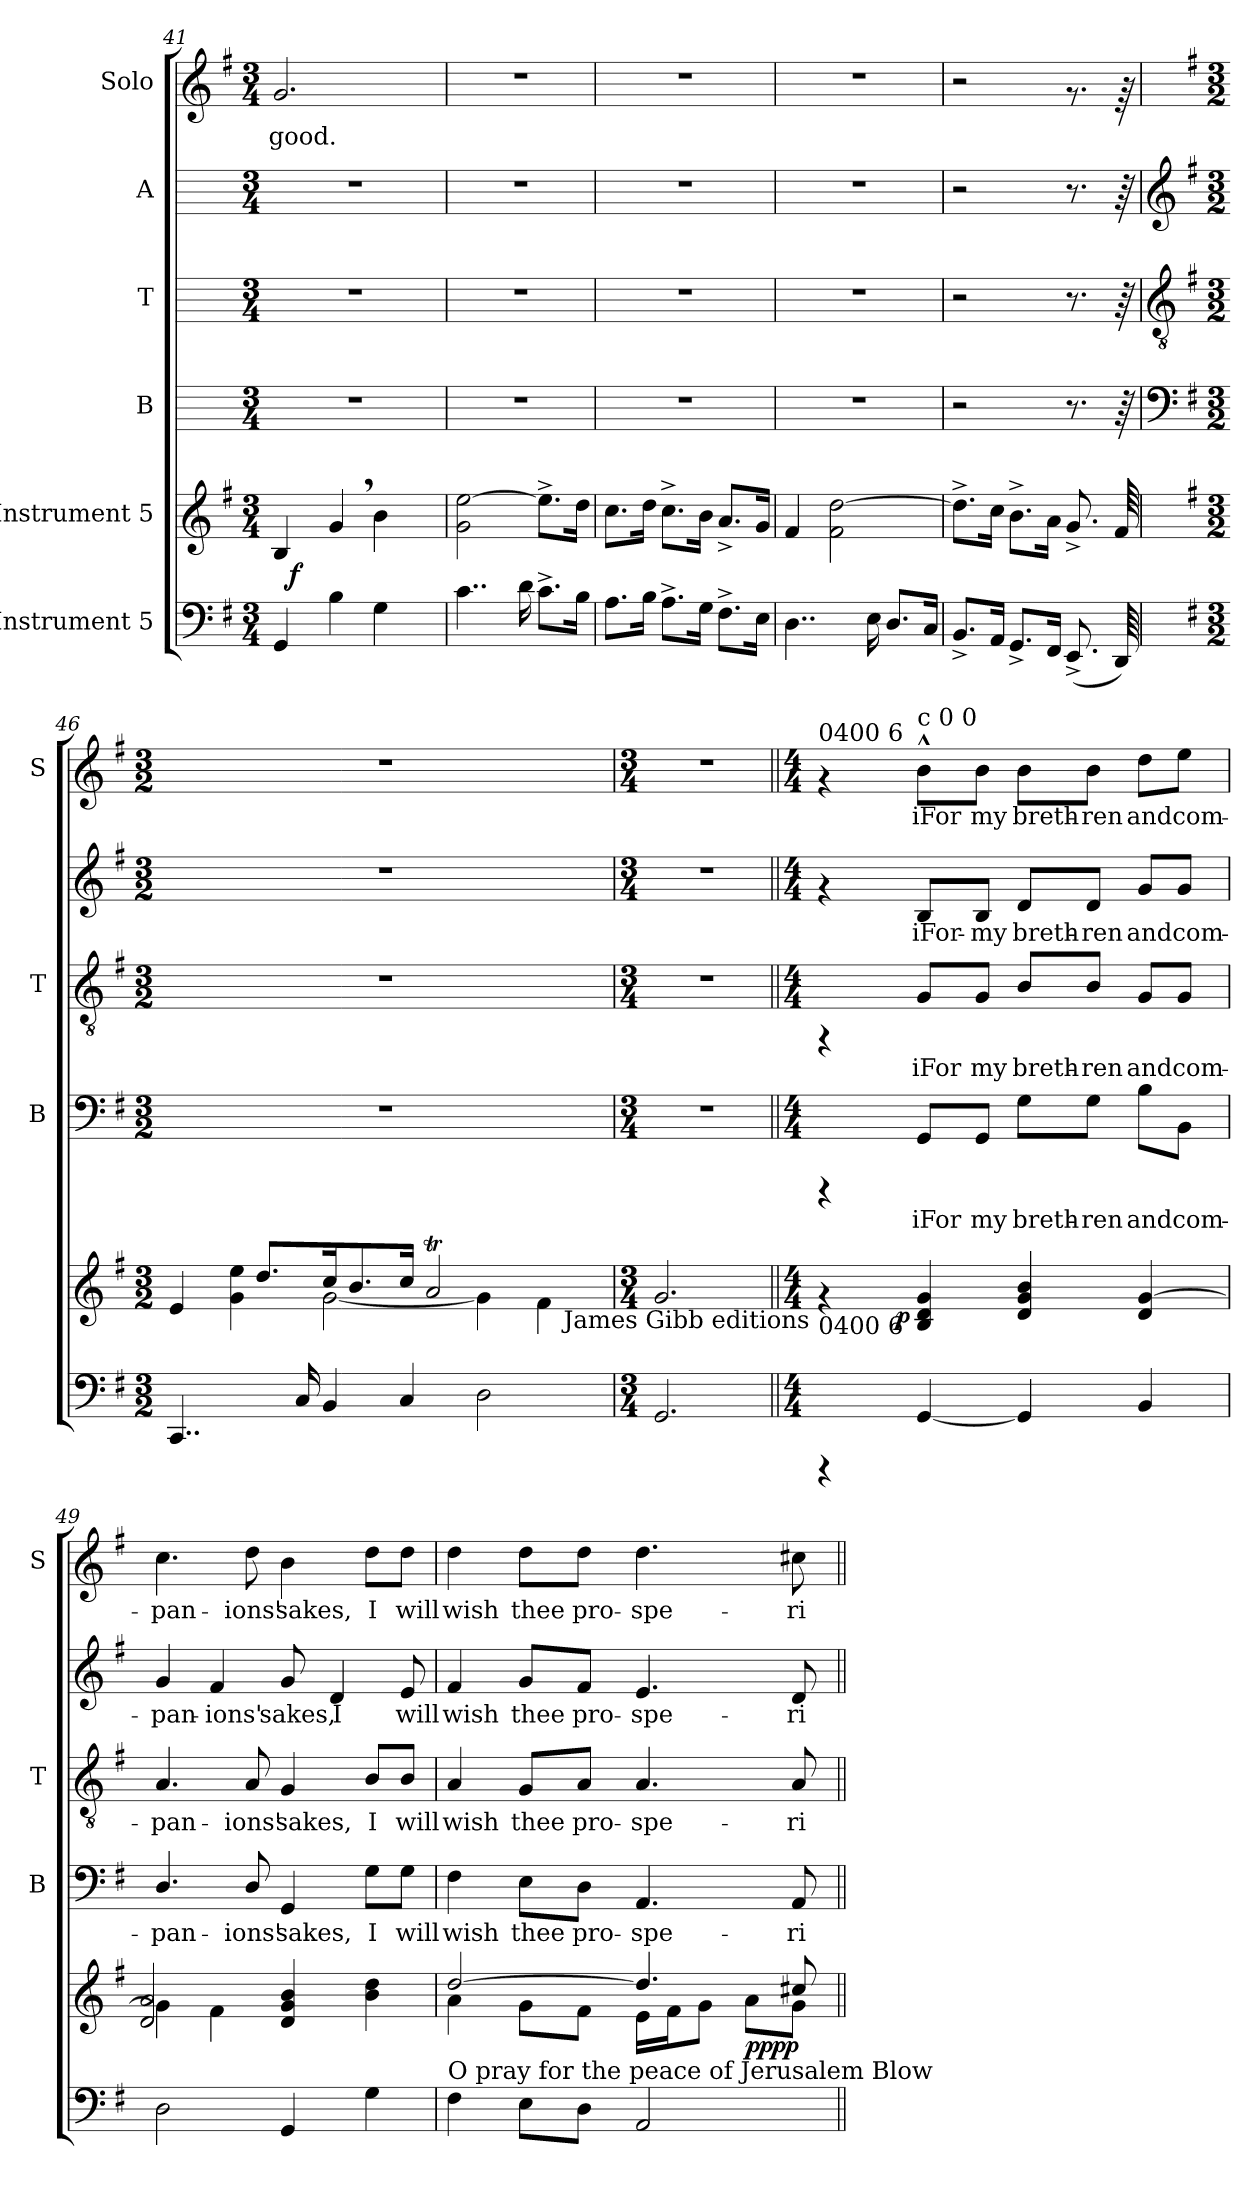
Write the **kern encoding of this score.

**kern	**kern	**dynam	**kern	**text	**kern	**text	**kern	**text	**kern	**text
*part6	*part5	*part5	*part4	*part4	*part3	*part3	*part2	*part2	*part1	*part1
*staff6	*staff5	*staff5	*staff4	*staff4	*staff3	*staff3	*staff2	*staff2	*staff1	*staff1
*I"Instrument 5	*I"Instrument 5	*	*I"B	*	*I"T	*	*I"A	*	*I"Solo	*
*	*	*	*I'B	*	*I'T	*	*	*	*I'S	*
*clefF4	*clefG2	*	*	*	*	*	*	*	*clefG2	*
*k[f#]	*k[f#]	*	*k[]	*	*k[]	*	*k[]	*	*k[f#]	*
*G:	*G:	*	*C:	*	*C:	*	*C:	*	*G:	*
*M3/4	*M3/4	*	*M3/4	*	*M3/4	*	*M3/4	*	*M3/4	*
=41	=41	=41	=41	=41	=41	=41	=41	=41	=41	=41
!	!	!	!	!	!	!	!	!	!	!LO:LY:b:cj
*	*^	*	*	*	*	*	*	*	*	*
4GG/	4B/	32.ryy	.	2.r	.	2.r	.	2.r	.	2.g/	good.
!	!	!	!LO:DY:b	!	!	!	!	!	!	!	!
.	.	2ryy	f	.	.	.	.	.	.	.	.
4B\	4g,>/	.	.	.	.	.	.	.	.	.	.
4G\	4b\	.	.	.	.	.	.	.	.	.	.
.	.	8ryy	.	.	.	.	.	.	.	.	.
.	.	16ryy	.	.	.	.	.	.	.	.	.
.	.	64ryy	.	.	.	.	.	.	.	.	.
*	*v	*v	*	*	*	*	*	*	*	*	*
=42	=42	=42	=42	=42	=42	=42	=42	=42	=42	=42
4..c\	2g\ [>2ee\	.	2.r	.	2.r	.	2.r	.	2.r	.
16d\	.	.	.	.	.	.	.	.	.	.
8.c^<\L	8.ee^<\L]	.	.	.	.	.	.	.	.	.
16B\J	16dd\J	.	.	.	.	.	.	.	.	.
=43	=43	=43	=43	=43	=43	=43	=43	=43	=43	=43
8.A\L	8.cc\L	.	2.r	.	2.r	.	2.r	.	2.r	.
16B\J	16dd\J	.	.	.	.	.	.	.	.	.
8.A^<\L	8.cc^<\L	.	.	.	.	.	.	.	.	.
16G\J	16b\J	.	.	.	.	.	.	.	.	.
8.F#^<\L	8.a^>/L	.	.	.	.	.	.	.	.	.
16E\J	16g/J	.	.	.	.	.	.	.	.	.
=44	=44	=44	=44	=44	=44	=44	=44	=44	=44	=44
4..D\	4f#/	.	2.r	.	2.r	.	2.r	.	2.r	.
.	2f#\ [>2dd\	.	.	.	.	.	.	.	.	.
16E\	.	.	.	.	.	.	.	.	.	.
8.D/L	.	.	.	.	.	.	.	.	.	.
16C/J	.	.	.	.	.	.	.	.	.	.
=45	=45	=45	=45	=45	=45	=45	=45	=45	=45	=45
*^	*	*	*	*	*	*	*	*	*	*
2ryy	8.BB^>/L	8.dd^<\L]	.	2r	.	2r	.	2r	.	2r	.
.	16AA/J	16cc\J	.	.	.	.	.	.	.	.	.
.	8.GG^>/L	8.b^<\L	.	.	.	.	.	.	.	.	.
.	16FF#/J	16a\J	.	.	.	.	.	.	.	.	.
(<8.EE^>/	8ryy	8.g^>/	.	8.r	.	8.r	.	8.r	.	8.rf	.
.	16ryy	.	.	.	.	.	.	.	.	.	.
64DD/)	64ryy	64f#/	.	64r	.	64r	.	64r	.	64rf	.
*v	*v	*	*	*	*	*	*	*	*	*	*
!!LO:PB:g=z
=46	=46	=46	=46	=46	=46	=46	=46	=46	=46	=46
*	*	*	*clefF4	*	*clefGv2	*	*clefG2	*	*	*
*	*	*	*k[f#]	*	*k[f#]	*	*k[f#]	*	*	*
*	*	*	*G:	*	*G:	*	*G:	*	*	*
*M3/2	*M3/2	*	*M3/2	*	*M3/2	*	*M3/2	*	*M3/2	*
*	*^	*	*	*	*	*	*	*	*	*
4..CC/	4e/	4ryy	.	1.r	.	1.r	.	1.r	.	1.r	.
.	16ryy	4g\ 4ee\	.	.	.	.	.	.	.	.	.
.	8.dd/L	.	.	.	.	.	.	.	.	.	.
16C/	.	.	.	.	.	.	.	.	.	.	.
4BB/	16cc/	[<2g\	.	.	.	.	.	.	.	.	.
.	8.b/	.	.	.	.	.	.	.	.	.	.
4C/	16cc/J	.	.	.	.	.	.	.	.	.	.
.	2aT/	.	.	.	.	.	.	.	.	.	.
2D\	.	4g\]	.	.	.	.	.	.	.	.	.
.	.	4f#\	.	.	.	.	.	.	.	.	.
!	!LO:TX:b:t=James Gibb editions	!	!	!	!	!	!	!	!	!	!
.	8.ryy	.	.	.	.	.	.	.	.	.	.
*	*v	*v	*	*	*	*	*	*	*	*	*
=47	=47	=47	=47	=47	=47	=47	=47	=47	=47	=47
*M3/4	*M3/4	*	*M3/4	*	*M3/4	*	*M3/4	*	*M3/4	*
2.GG/	2.g/	.	2.r	.	2.r	.	2.r	.	2.r	.
=48||	=48||	=48||	=48||	=48||	=48||	=48||	=48||	=48||	=48||	=48||
*M4/4	*M4/4	*	*M4/4	*	*M4/4	*	*M4/4	*	*M4/4	*
*	*^	*	*	*	*	*	*	*	*	*
!	!	!	!	!	!	!	!	!	!	!LO:TX:a:t=0400 6	!
!	!LO:TX:b:t=0400 6	!	!	!	!	!	!	!	!	!	!
4rCCC	4rf	8ryy	.	4rCCC	.	4rFF	.	4rf	.	4rf	.
.	.	16ryy	.	.	.	.	.	.	.	.	.
.	.	64ryy	.	.	.	.	.	.	.	.	.
!	!	!	!LO:DY:b	!	!	!	!	!	!	!	!
.	.	2ryy	p	.	.	.	.	.	.	.	.
!	!	!	!	!	!	!	!	!	!	!LO:TX:a:t=c 0 0	!
!	!	!	!	!	!LO:LY:b:rj	!	!LO:LY:b:rj	!	!LO:LY:b:rj	!	!LO:LY:b:cj
[<4GG/	4g/ 4B/ 4d/	.	.	8GG/L	iFor	8G/L	iFor	8B/L	iFor-	8b^^>\L	iFor
!	!	!	!	!	!LO:LY:b:rj	!	!LO:LY:b:rj	!	!LO:LY:b:rj	!	!LO:LY:b:cj
.	.	.	.	8GG/J	my	8G/J	my	8B/J	-my	8b\J	my
!	!	!	!	!	!LO:LY:b:rj	!	!LO:LY:b:rj	!	!LO:LY:b:rj	!	!LO:LY:b:cj
4GG/]	4g/ 4d/ 4b/	.	.	8G\L	breth-	8B/L	breth-	8d/L	breth-	8b\L	breth-
!	!	!	!	!	!LO:LY:b:rj	!	!LO:LY:b:rj	!	!LO:LY:b:rj	!	!LO:LY:b:cj
.	.	.	.	8G\J	-ren	8B/J	-ren	8d/J	-ren	8b\J	-ren
.	.	4ryy	.	.	.	.	.	.	.	.	.
!	!	!	!	!	!LO:LY:b:rj	!	!LO:LY:b:rj	!	!LO:LY:b:rj	!	!LO:LY:b:cj
4BB/	[>4g/ 4d/	.	.	8B\L	and	8G/L	and	8g/L	and	8dd\L	and
!	!	!	!	!	!LO:LY:b:rj	!	!LO:LY:b:rj	!	!LO:LY:b:rj	!	!LO:LY:b:cj
.	.	.	.	8BB\J	com-	8G/J	com-	8g/J	com-	8ee\J	com-
.	.	32.ryy	.	.	.	.	.	.	.	.	.
=49	=49	=49	=49	=49	=49	=49	=49	=49	=49	=49	=49
!	!	!	!	!	!LO:LY:b:rj	!	!LO:LY:b:rj	!	!LO:LY:b:rj	!	!LO:LY:b:cj
2D\	4g\]	2d/ 2a/	.	4.D/	-pan-	4.A/	-pan-	4g/	-pan-	4.cc\	-pan-
!	!	!	!	!	!	!	!	!	!LO:LY:b:rj	!	!
.	4f#\	.	.	.	.	.	.	4f#/	-ions'	.	.
!	!	!	!	!	!LO:LY:b:rj	!	!LO:LY:b:rj	!	!	!	!LO:LY:b:cj
.	.	.	.	8D/	-ions'	8A/	-ions'	.	.	8dd\	-ions'
!	!	!	!	!	!LO:LY:b:rj	!	!LO:LY:b:rj	!	!LO:LY:b:rj	!	!LO:LY:b:cj
4GG/	4b/ 4d/ 4g/	2ryy	.	4GG/	sakes,	4G/	sakes,	8g/	sakes,	4b\	sakes,
!	!	!	!	!	!	!	!	!	!LO:LY:b:rj	!	!
.	.	.	.	.	.	.	.	4d/	I	.	.
!	!	!	!	!	!LO:LY:b:rj	!	!LO:LY:b:rj	!	!	!	!LO:LY:b:cj
4G\	4dd\ 4b\	.	.	8G\L	I	8B/L	I	.	.	8dd\L	I
!	!	!	!	!	!LO:LY:b:rj	!	!LO:LY:b:rj	!	!LO:LY:b:rj	!	!LO:LY:b:cj
.	.	.	.	8G\J	will	8B/J	will	8e/	will	8dd\J	will
!!LO:PB:g=z
=50	=50	=50	=50	=50	=50	=50	=50	=50	=50	=50	=50
!	!LO:TX:b:t=O pray for the peace of Jerusalem Blow	!	!	!	!	!	!	!	!	!	!
!	!	!	!	!	!LO:LY:b:rj	!	!LO:LY:b:rj	!	!LO:LY:b:rj	!	!LO:LY:b:cj
4F#\	[>2dd/	4a\	.	4F#\	wish	4A/	wish	4f#/	wish	4dd\	wish
!	!	!	!	!	!LO:LY:b:rj	!	!LO:LY:b:rj	!	!LO:LY:b:rj	!	!LO:LY:b:cj
8E\L	.	8g\L	.	8E\L	thee	8G/L	thee	8g/L	thee	8dd\L	thee
!	!	!	!	!	!LO:LY:b:rj	!	!LO:LY:b:rj	!	!LO:LY:b:rj	!	!LO:LY:b:cj
8D\J	.	8f#\J	.	8D\J	pro-	8A/J	pro-	8f#/J	pro-	8dd\J	pro-
!	!	!	!	!	!LO:LY:b:rj	!	!LO:LY:b:rj	!	!LO:LY:b:rj	!	!LO:LY:b:cj
2AA/	4.dd/]	16e\L	.	4.AA/	-spe-	4.A/	-spe-	4.e/	-spe-	4.dd\	-spe-
.	.	16f#\	.	.	.	.	.	.	.	.	.
.	.	8g\J	.	.	.	.	.	.	.	.	.
!	!	!	!LO:DY:b	!	!	!	!	!	!	!	!
.	.	8a\L	pppp	.	.	.	.	.	.	.	.
!	!	!	!	!	!LO:LY:b:rj	!	!LO:LY:b:rj	!	!LO:LY:b:rj	!	!LO:LY:b:cj
.	8cc#X/	8g\J	.	8AA/	-ri-	8A/	-ri-	8d/	-ri-	8cc#X\	-ri-
*	*v	*v	*	*	*	*	*	*	*	*	*
=||	=||	=||	=||	=||	=||	=||	=||	=||	=||	=||
*-	*-	*-	*-	*-	*-	*-	*-	*-	*-	*-
